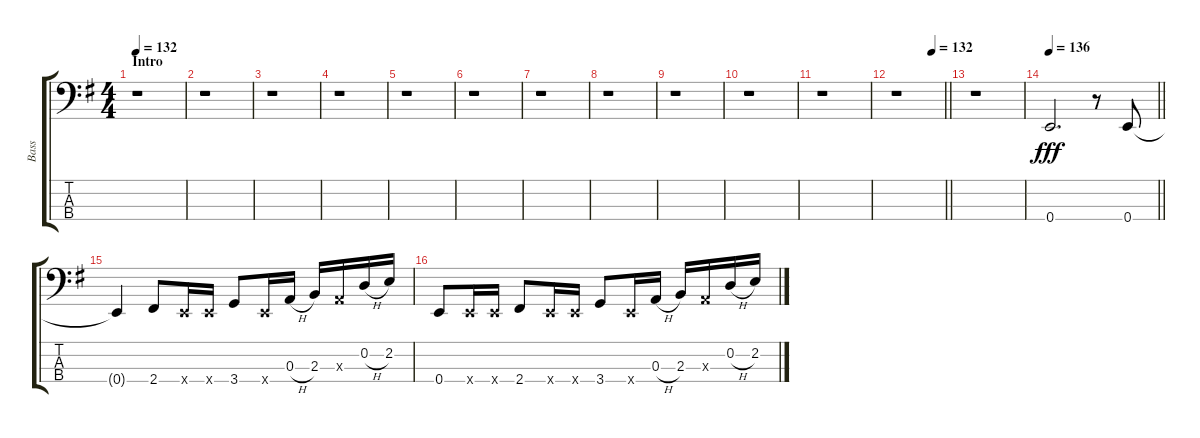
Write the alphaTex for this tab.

\track ("Bass" "Bass") {instrument electricbassfinger}
\staff {score tabs}
\tuning (G2 D2 A1 E1) {hide}
\ts (4 4)
\section ("" "Intro")
\tempo 132
\tempo 80
\tempo 132
\clef f4
\ks g
r.1{dy fff instrument electricbassfinger} |
r.1 |
r.1 |
r.1 |
r.1 |
r.1 |
r.1 |
r.1 |
r.1 |
r.1 |
r.1 |
\tempo (132 0.75)
\barLineRight lightlight
r.1 |
\section ("" "")
r.1 |
\tempo 136
\barLineRight lightlight
0.4.2{d} r.8 0.4.8 |
\section ("" "")
0.4{t}.4 2.4.8 0.4{x}.16 0.4{x}.16 3.4.8 0.4{x}.16 0.3{h}.16 2.3.16 0.3{x}.16 0.2{h}.16 2.2.16 |
0.4.8 0.4{x}.16 0.4{x}.16 2.4.8 0.4{x}.16 0.4{x}.16 3.4.8 0.4{x}.16 0.3{h}.16 2.3.16 0.3{x}.16 0.2{h}.16 2.2.16
